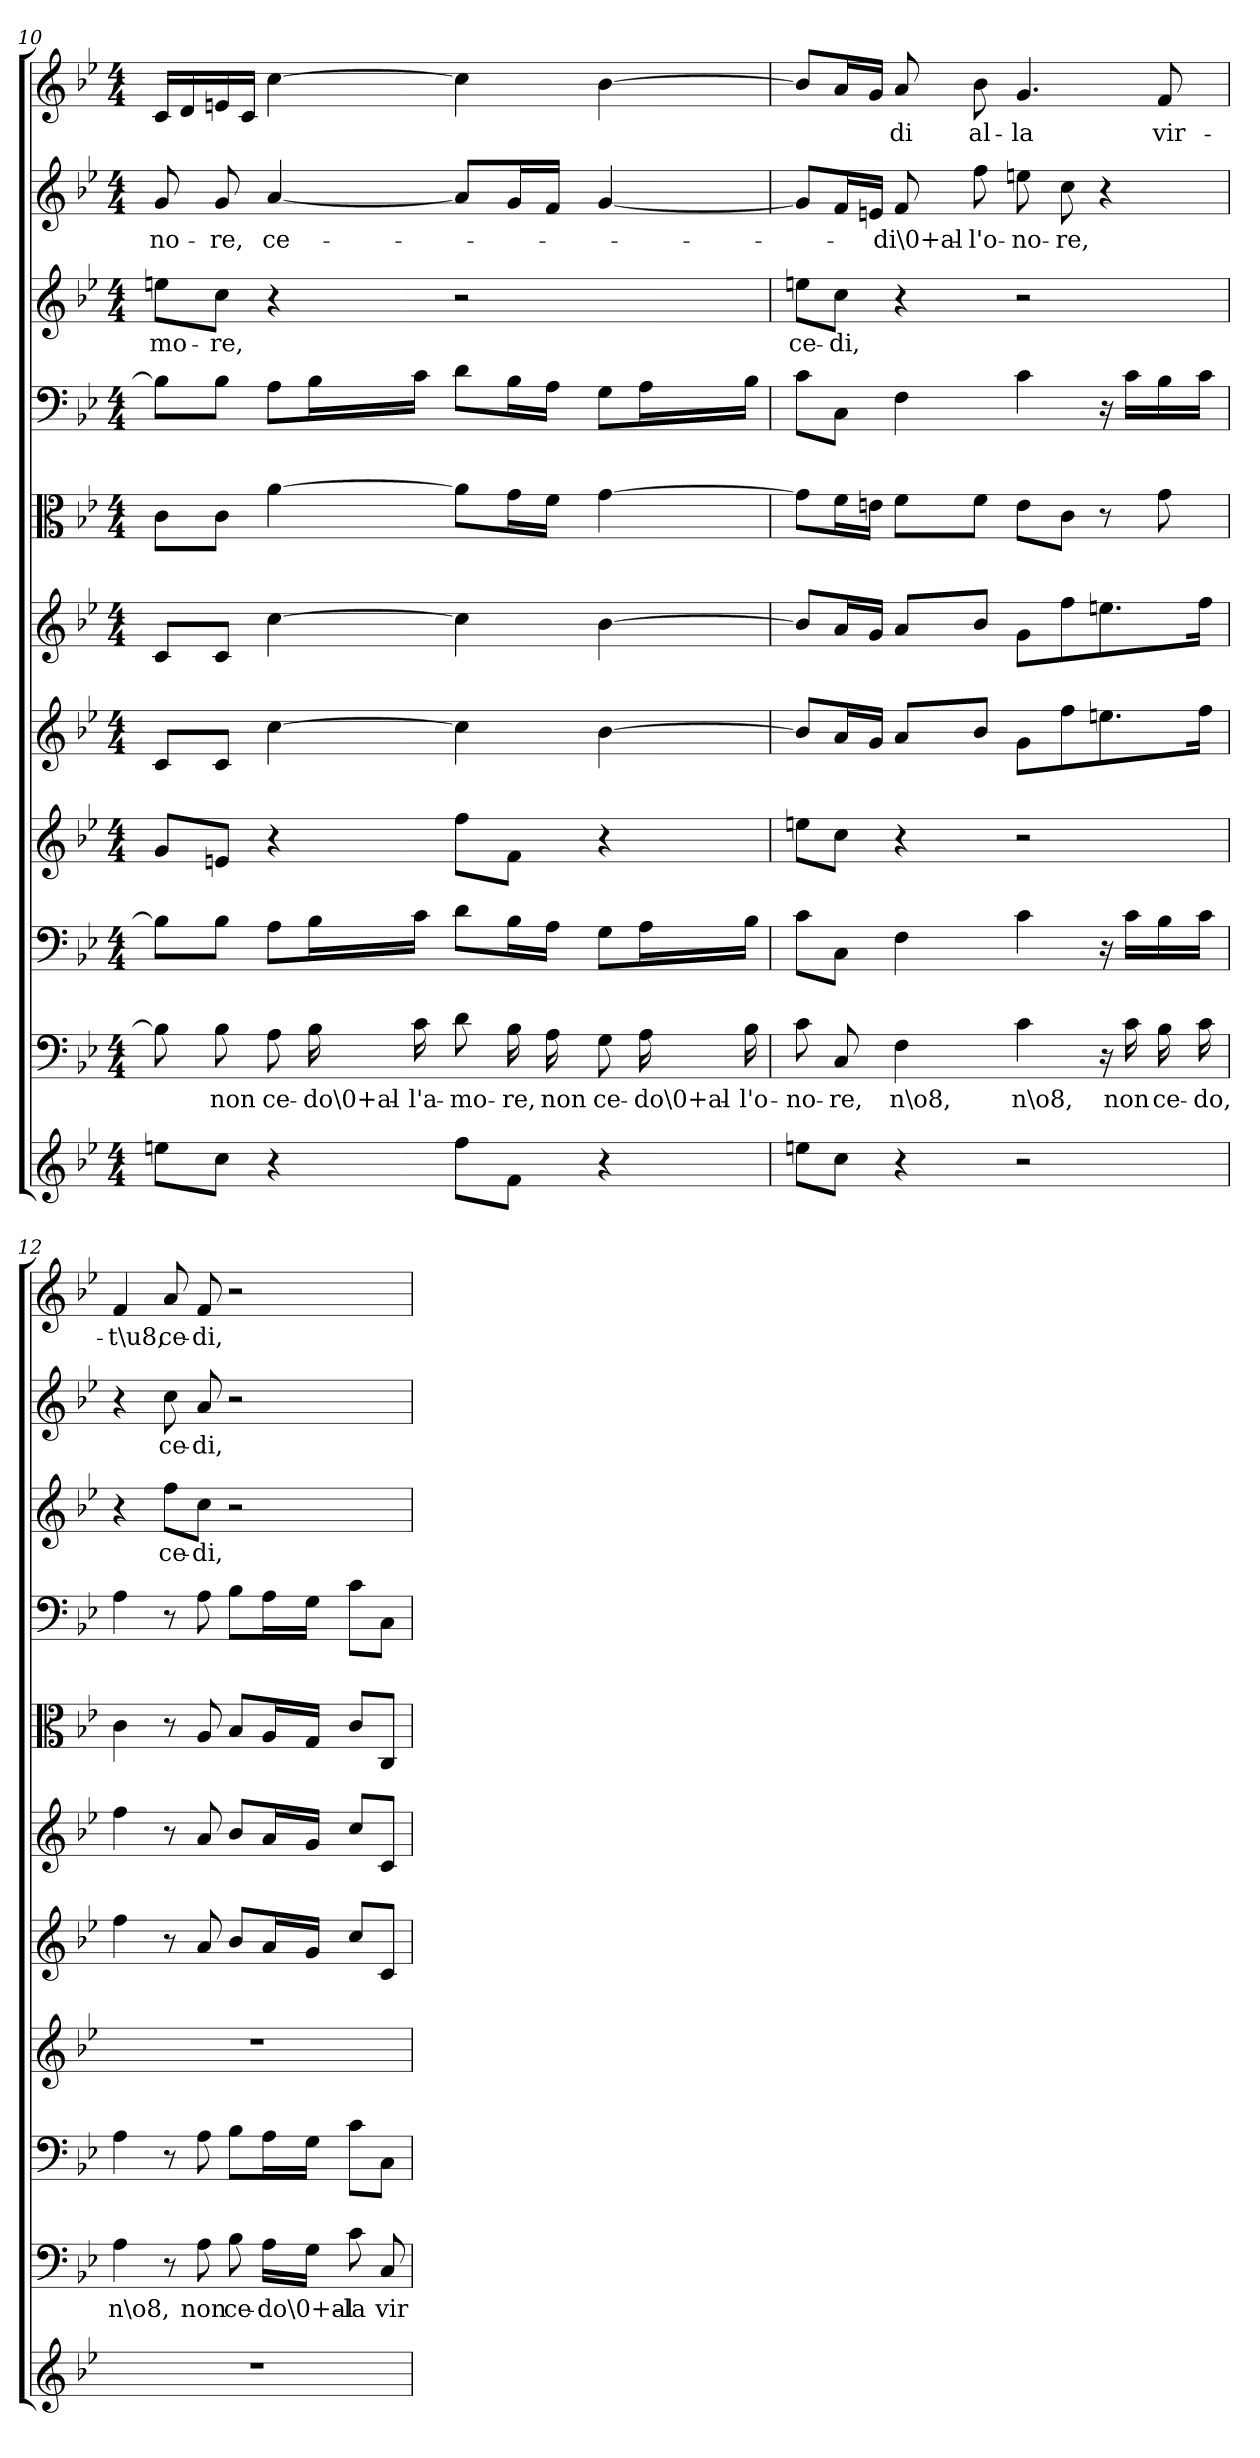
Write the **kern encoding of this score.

**kern	**kern	**text	**kern	**kern	**kern	**kern	**kern	**kern	**kern	**text	**kern	**text	**kern	**text
*part11	*part10	*part10	*part9	*part8	*part7	*part6	*part5	*part4	*part3	*part3	*part2	*part2	*part1	*part1
*staff11	*staff10	*staff10	*staff9	*staff8	*staff7	*staff6	*staff5	*staff4	*staff3	*staff3	*staff2	*staff2	*staff1	*staff1
*clefG2	*clefF4	*	*clefF4	*clefG2	*clefG2	*clefG2	*clefC3	*clefF4	*clefG2	*	*clefG2	*	*clefG2	*
*k[b-e-]	*k[b-e-]	*	*k[b-e-]	*k[b-e-]	*k[b-e-]	*k[b-e-]	*k[b-e-]	*k[b-e-]	*k[b-e-]	*	*k[b-e-]	*	*k[b-e-]	*
*B-:	*B-:	*	*B-:	*B-:	*B-:	*B-:	*B-:	*B-:	*B-:	*	*B-:	*	*B-:	*
*M4/4	*M4/4	*	*M4/4	*M4/4	*M4/4	*M4/4	*M4/4	*M4/4	*M4/4	*	*M4/4	*	*M4/4	*
=10	=10	=10	=10	=10	=10	=10	=10	=10	=10	=10	=10	=10	=10	=10
8een\L	8B-\]	.	8B-\L]	8g/L	8c/L	8c/L	8c\L	8B-\L]	8een\L	-mo-	8g/	-no-	16c/LL	.
.	.	.	.	.	.	.	.	.	.	.	.	.	16d/	.
8cc\J	8B-\	non	8B-\J	8en/J	8c/J	8c/J	8c\J	8B-\J	8cc\J	-re,	8g/	-re,	16en/	.
.	.	.	.	.	.	.	.	.	.	.	.	.	16c/JJ	.
4r	8A\	ce-	8A\L	4r	[4cc\	[4cc\	[4a\	8A\L	4r	.	[4a/	ce-	[4cc\	.
.	16B-\	-do\0+al-	16B-\L	.	.	.	.	16B-\L	.	.	.	.	.	.
.	16c\	-l'a-	16c\JJ	.	.	.	.	16c\JJ	.	.	.	.	.	.
8ff\L	8d\	-mo-	8d\L	8ff\L	4cc\]	4cc\]	8a\L]	8d\L	2r	.	8a/L]	.	4cc\]	.
8f\J	16B-\	-re,	16B-\L	8f\J	.	.	16g\L	16B-\L	.	.	16g/L	.	.	.
.	16A\	non	16A\JJ	.	.	.	16f\JJ	16A\JJ	.	.	16f/JJ	.	.	.
4r	8G\	ce-	8G\L	4r	[4b-\	[4b-\	[4g\	8G\L	.	.	[4g/	.	[4b-\	.
.	16A\	-do\0+al-	16A\L	.	.	.	.	16A\L	.	.	.	.	.	.
.	16B-\	-l'o-	16B-\JJ	.	.	.	.	16B-\JJ	.	.	.	.	.	.
=11	=11	=11	=11	=11	=11	=11	=11	=11	=11	=11	=11	=11	=11	=11
8een\L	8c\	-no-	8c\L	8een\L	8b-/L]	8b-/L]	8g\L]	8c\L	8een\L	ce-	8g/L]	.	8b-/L]	.
8cc\J	8C/	-re,	8C\J	8cc\J	16a/L	16a/L	16f\L	8C\J	8cc\J	-di,	16f/L	.	16a/L	.
.	.	.	.	.	16g/JJ	16g/JJ	16en\JJ	.	.	.	16en/JJ	.	16g/JJ	.
4r	4F\	n\o8,	4F\	4r	8a/L	8a/L	8f\L	4F\	4r	.	8f/	-di\0+al-	8a/	-di
.	.	.	.	.	8b-/J	8b-/J	8f\J	.	.	.	8ff\	-l'o-	8b-\	al-
2r	4c\	n\o8,	4c\	2r	8g\L	8g\L	8e\L	4c\	2r	.	8een\	-no-	4.g/	-la
.	.	.	.	.	8ff\	8ff\	8c\J	.	.	.	8cc\	-re,	.	.
.	16r	.	16r	.	8.een\	8.een\	8r	16r	.	.	4r	.	.	.
.	16c\	non	16c\LL	.	.	.	.	16c\LL	.	.	.	.	.	.
.	16B-\	ce-	16B-\	.	.	.	8g\	16B-\	.	.	.	.	8f/	vir-
.	16c\	-do,	16c\JJ	.	16ff\Jk	16ff\Jk	.	16c\JJ	.	.	.	.	.	.
=12	=12	=12	=12	=12	=12	=12	=12	=12	=12	=12	=12	=12	=12	=12
1r	4A\	n\o8,	4A\	1r	4ff\	4ff\	4c\	4A\	4r	.	4r	.	4f/	-t\u8,
.	8r	.	8r	.	8r	8r	8r	8r	8ff\L	ce-	8cc\	ce-	8a/	ce-
.	8A\	non	8A\	.	8a/	8a/	8A/	8A\	8cc\J	-di,	8a/	-di,	8f/	-di,
.	8B-\	ce-	8B-\L	.	8b-/L	8b-/L	8B-/L	8B-\L	2r	.	2r	.	2r	.
.	16A\LL	-do\0+al-	16A\L	.	16a/L	16a/L	16A/L	16A\L	.	.	.	.	.	.
.	16G\JJ	.	16G\JJ	.	16g/JJ	16g/JJ	16G/JJ	16G\JJ	.	.	.	.	.	.
.	8c\	-la	8c\L	.	8cc/L	8cc/L	8c/L	8c\L	.	.	.	.	.	.
.	8C/	vir-	8C\J	.	8c/J	8c/J	8C/J	8C\J	.	.	.	.	.	.
=	=	=	=	=	=	=	=	=	=	=	=	=	=	=
*-	*-	*-	*-	*-	*-	*-	*-	*-	*-	*-	*-	*-	*-	*-
